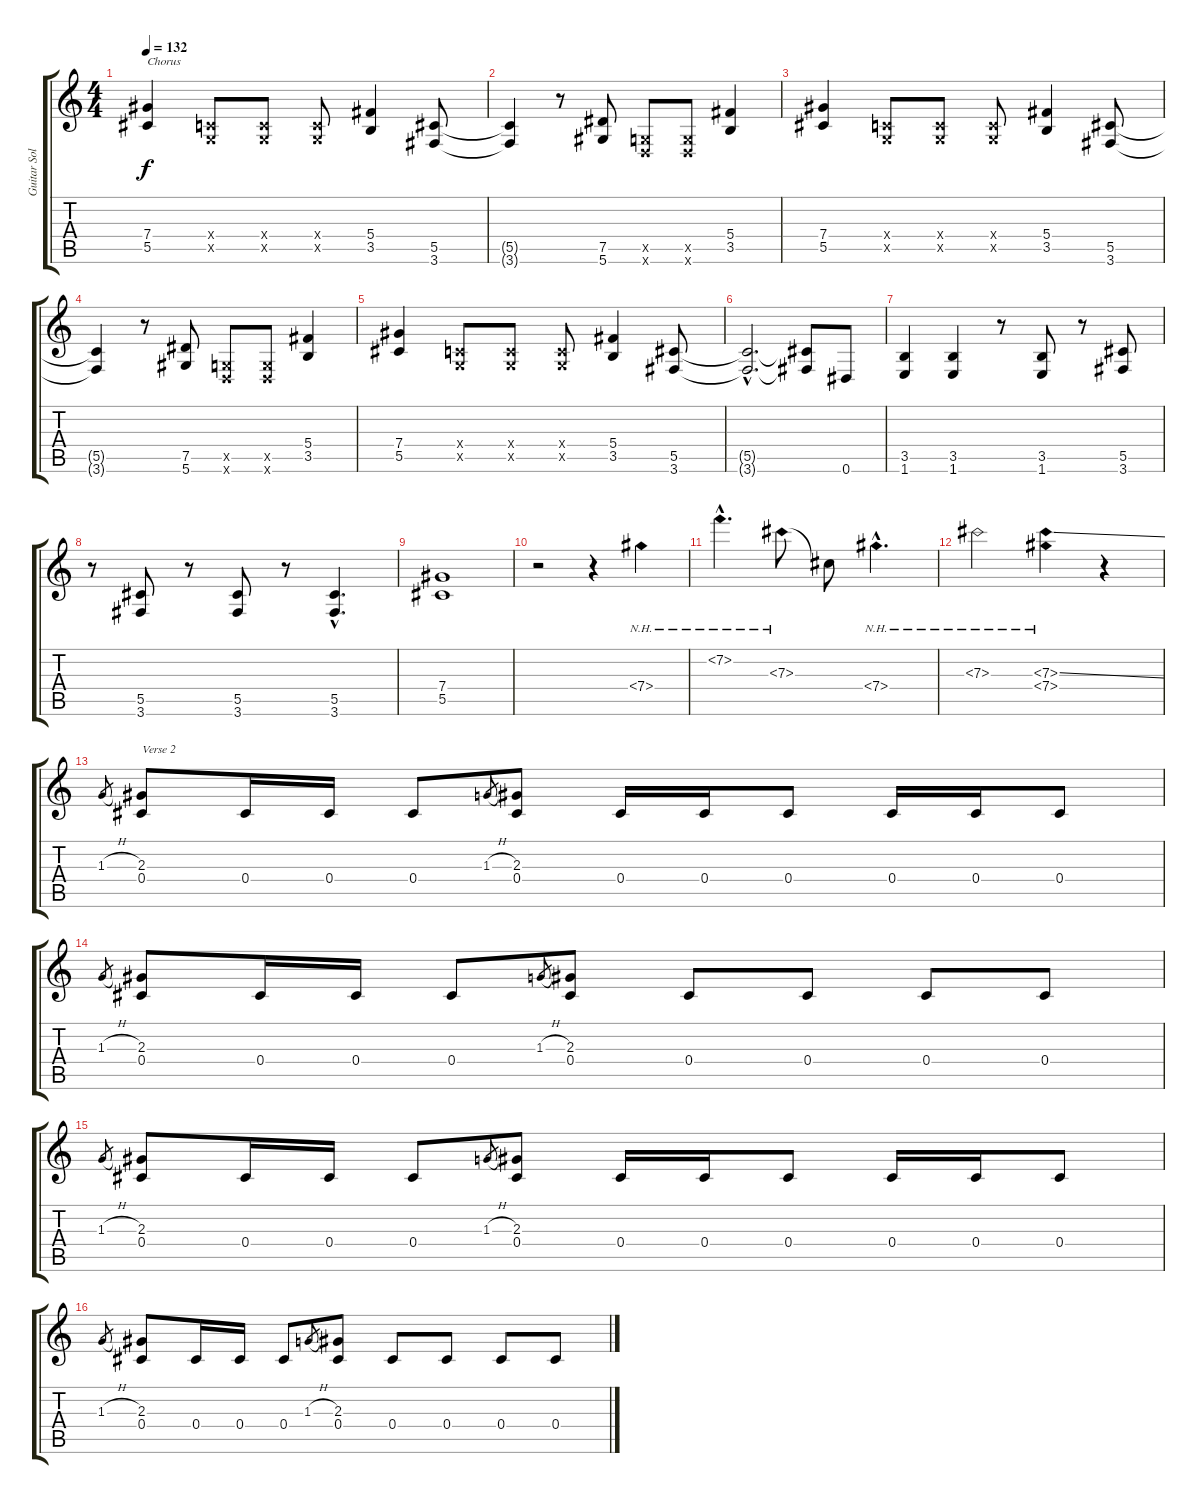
\track ("Guitar Solo" "Guitar Sol") {instrument distortionguitar}
\staff {score tabs}
\tuning (Eb4 Bb3 Gb3 Db3 Ab2 Eb2) {hide}
\ts (4 4)
\tempo 132
\clef g2
\ks c
(7.4 5.5).4{txt "Chorus" dy f} (-1.4{x} -1.5{x}).8 (-1.4{x} -1.5{x}).8 (-1.4{x} -1.5{x}).8 (5.4 3.5).4 (5.5 3.6).8 |
(5.5{t} 3.6{t}).4 r.8 (7.5 5.6).8 (-1.5{x} -1.6{x}).8 (-1.5{x} -1.6{x}).8 (5.4 3.5).4 |
(7.4 5.5).4 (-1.4{x} -1.5{x}).8 (-1.4{x} -1.5{x}).8 (-1.4{x} -1.5{x}).8 (5.4 3.5).4 (5.5 3.6).8 |
(5.5{t} 3.6{t}).4 r.8 (7.5 5.6).8 (-1.5{x} -1.6{x}).8 (-1.5{x} -1.6{x}).8 (5.4 3.5).4 |
(7.4 5.5).4 (-1.4{x} -1.5{x}).8 (-1.4{x} -1.5{x}).8 (-1.4{x} -1.5{x}).8 (5.4 3.5).4 (5.5 3.6).8 |
(5.5{hac t} 3.6{hac t}).2{d} (5.5{t} 3.6{t}).8 0.6.8 |
(3.5 1.6).4 (3.5 1.6).4 r.8 (3.5 1.6).8 r.8 (5.5 3.6).8 |
r.8 (5.5 3.6).8 r.8 (5.5 3.6).8 r.8 (5.5{hac} 3.6{hac}).4{d} |
(7.4 5.5).1 |
r.2 r.4 7.4{nh}.4 |
7.2{nh hac}.4{d} 7.3{nh}.8 7.3{t}.8 7.4{nh hac}.4{d} |
7.3{nh}.2 (7.3{nh ss} 7.4{nh}).4 r.4 |
1.3{h}.8{gr} (2.3 0.4).8{txt "Verse 2"} 0.4.16 0.4.16 0.4.8 1.3{h}.8{gr} (2.3 0.4).8 0.4.16 0.4.16 0.4.8 0.4.16 0.4.16 0.4.8 |
1.3{h}.8{gr} (2.3 0.4).8 0.4.16 0.4.16 0.4.8 1.3{h}.8{gr} (2.3 0.4).8 0.4.8 0.4.8 0.4.8 0.4.8 |
1.3{h}.8{gr} (2.3 0.4).8 0.4.16 0.4.16 0.4.8 1.3{h}.8{gr} (2.3 0.4).8 0.4.16 0.4.16 0.4.8 0.4.16 0.4.16 0.4.8 |
1.3{h}.8{gr} (2.3 0.4).8 0.4.16 0.4.16 0.4.8 1.3{h}.8{gr} (2.3 0.4).8 0.4.8 0.4.8 0.4.8 0.4.8
